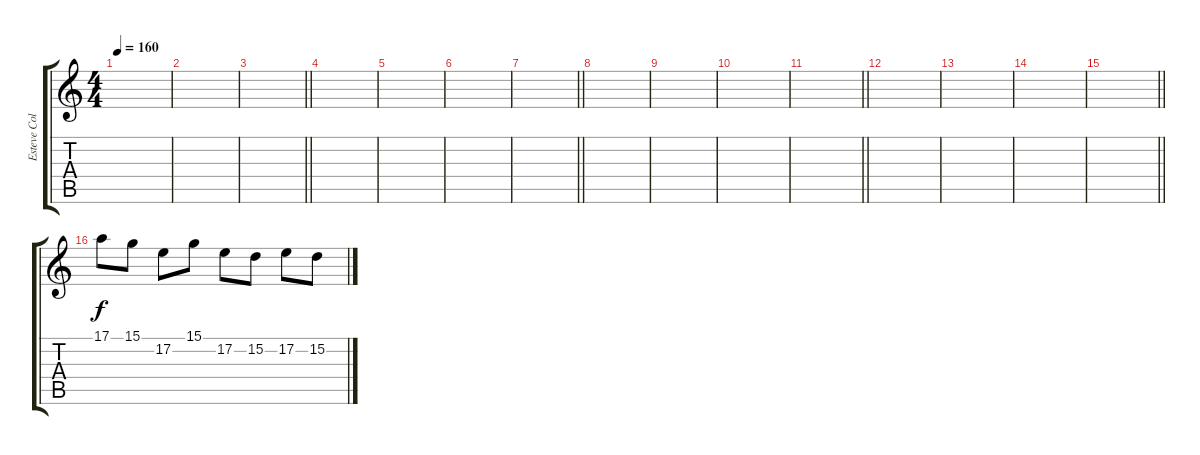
\track ("Esteve Coll" "Esteve Col") {instrument rockorgan}
\staff {score tabs}
\tuning (E4 B3 G3 D3 A2 E2) {hide}
\ts (4 4)
\tempo 160
\clef g2
\ks c
|
|
\barLineRight lightlight
|
|
|
|
\barLineRight lightlight
|
|
|
|
\barLineRight lightlight
|
|
|
|
\barLineRight lightlight
|
17.1.8 15.1.8 17.2.8 15.1.8 17.2.8 15.2.8 17.2.8 15.2.8
